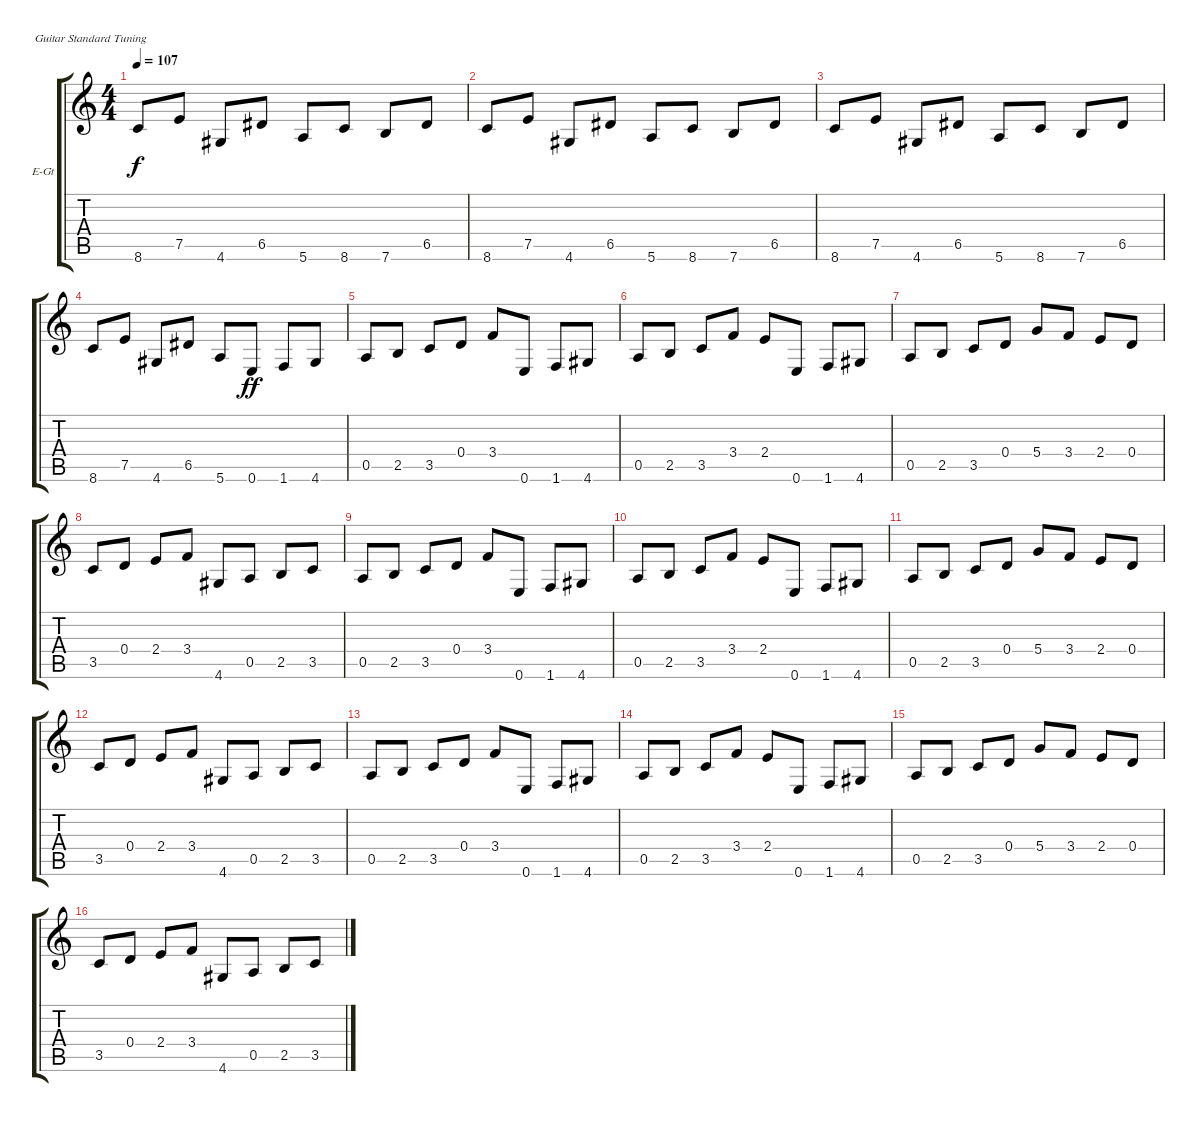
\defaultSystemsLayout 4
\bracketExtendMode groupsimilarinstruments
\firstSystemTrackNameOrientation horizontal
\otherSystemsTrackNameOrientation horizontal
\track ("Turner" "E-Gt") {instrument electricguitarclean}
\staff {score tabs}
\tuning (E4 B3 G3 D3 A2 E2)
\ts (4 4)
\tempo 107
\clef g2
\ks c
8.6.8{dy f} 7.5.8 4.6.8 6.5.8 5.6.8 8.6.8 7.6.8 6.5.8 |
8.6.8 7.5.8 4.6.8 6.5.8 5.6.8 8.6.8 7.6.8 6.5.8 |
8.6.8 7.5.8 4.6.8 6.5.8 5.6.8 8.6.8 7.6.8 6.5.8 |
8.6.8 7.5.8 4.6.8 6.5.8 5.6.8 0.6.8{dy ff} 1.6.8 4.6.8 |
0.5.8 2.5.8 3.5.8 0.4.8 3.4.8 0.6.8 1.6.8 4.6.8 |
0.5.8 2.5.8 3.5.8 3.4.8 2.4.8 0.6.8 1.6.8 4.6.8 |
0.5.8 2.5.8 3.5.8 0.4.8 5.4.8 3.4.8 2.4.8 0.4.8 |
3.5.8 0.4.8 2.4.8 3.4.8 4.6.8 0.5.8 2.5.8 3.5.8 |
0.5.8 2.5.8 3.5.8 0.4.8 3.4.8 0.6.8 1.6.8 4.6.8 |
0.5.8 2.5.8 3.5.8 3.4.8 2.4.8 0.6.8 1.6.8 4.6.8 |
0.5.8 2.5.8 3.5.8 0.4.8 5.4.8 3.4.8 2.4.8 0.4.8 |
3.5.8 0.4.8 2.4.8 3.4.8 4.6.8 0.5.8 2.5.8 3.5.8 |
0.5.8 2.5.8 3.5.8 0.4.8 3.4.8 0.6.8 1.6.8 4.6.8 |
0.5.8 2.5.8 3.5.8 3.4.8 2.4.8 0.6.8 1.6.8 4.6.8 |
0.5.8 2.5.8 3.5.8 0.4.8 5.4.8 3.4.8 2.4.8 0.4.8 |
3.5.8 0.4.8 2.4.8 3.4.8 4.6.8 0.5.8 2.5.8 3.5.8
